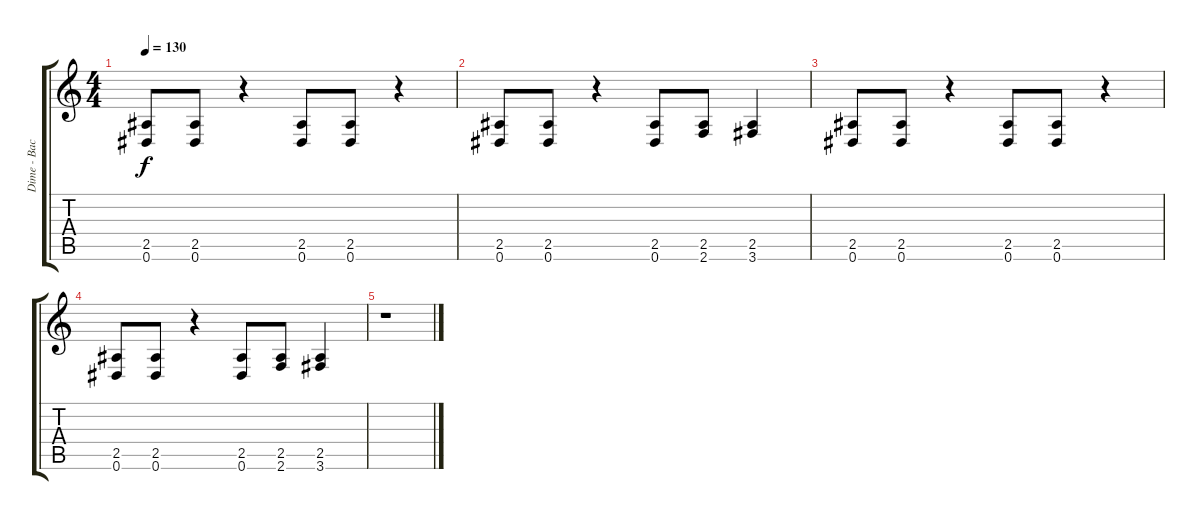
\track ("Dime - Back Guitar" "Dime - Bac") {instrument distortionguitar}
\staff {score tabs}
\tuning (Eb4 Bb3 Gb3 Db3 Ab2 Eb2) {hide}
\ts (4 4)
\tempo 130
\clef g2
\ks c
(2.5 0.6).8{dy f} (2.5 0.6).8 r.4 (2.5 0.6).8 (2.5 0.6).8 r.4 |
(2.5 0.6).8 (2.5 0.6).8 r.4 (2.5 0.6).8 (2.5 2.6).8 (2.5 3.6).4 |
(2.5 0.6).8 (2.5 0.6).8 r.4 (2.5 0.6).8 (2.5 0.6).8 r.4 |
(2.5 0.6).8 (2.5 0.6).8 r.4 (2.5 0.6).8 (2.5 2.6).8 (2.5 3.6).4 |
r.1
